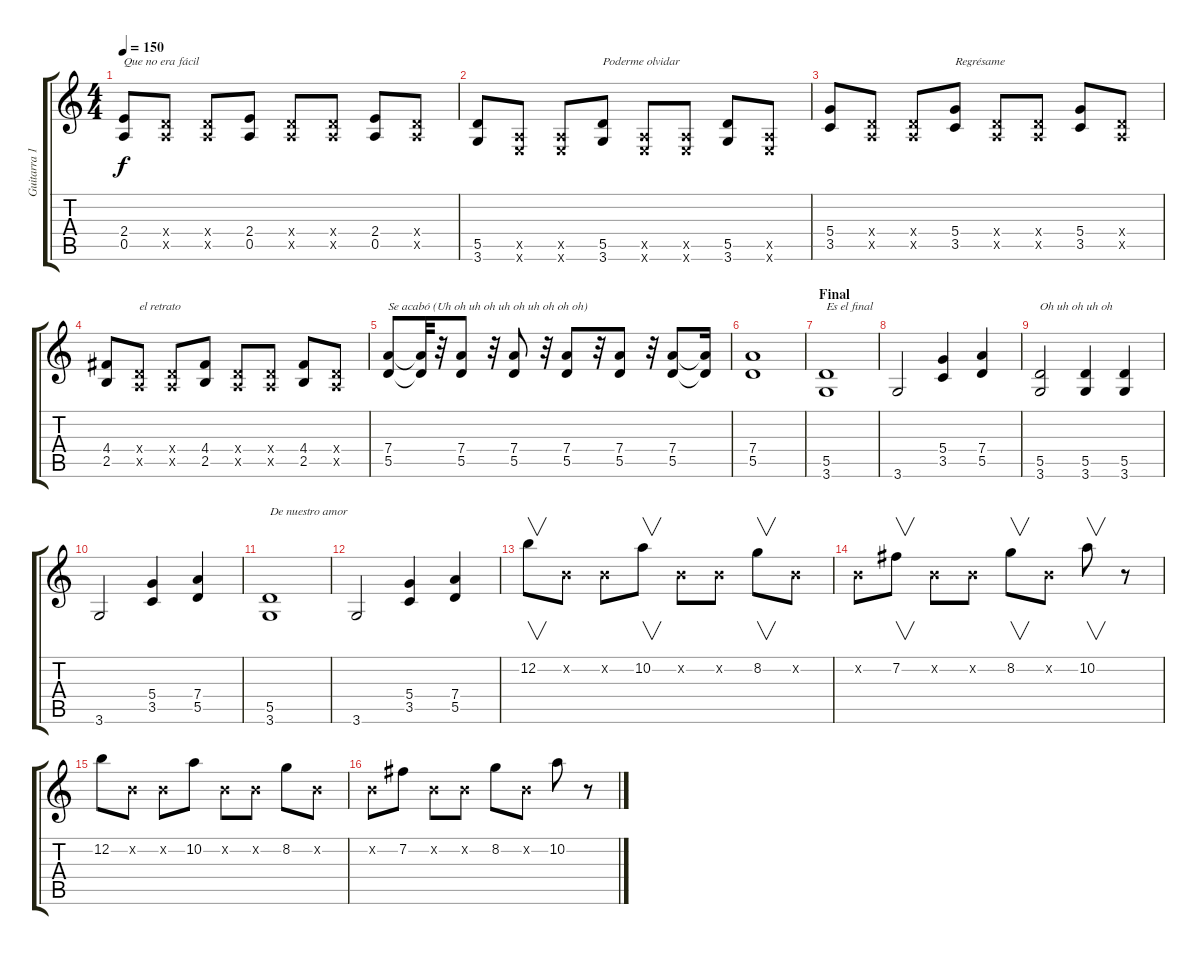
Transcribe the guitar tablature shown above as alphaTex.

\track ("Guitarra 1" "Guitarra 1") {instrument overdrivenguitar}
\staff {score tabs}
\tuning (E4 B3 G3 D3 A2 E2) {hide}
\ts (4 4)
\tempo 150
\clef g2
\ks c
(2.4 0.5).8{txt "Que no era fácil" dy f} (0.4{x} 0.5{x}).8 (0.4{x} 0.5{x}).8 (2.4 0.5).8 (0.4{x} 0.5{x}).8 (0.4{x} 0.5{x}).8 (2.4 0.5).8 (0.4{x} 0.5{x}).8 |
(5.5 3.6).8 (0.5{x} 0.6{x}).8 (0.5{x} 0.6{x}).8 (5.5 3.6).8{txt "Poderme olvidar"} (0.5{x} 0.6{x}).8 (0.5{x} 0.6{x}).8 (5.5 3.6).8 (0.5{x} 0.6{x}).8 |
(5.4 3.5).8 (0.4{x} 0.5{x}).8 (0.4{x} 0.5{x}).8 (5.4 3.5).8{txt "Regrésame "} (0.4{x} 0.5{x}).8 (0.4{x} 0.5{x}).8 (5.4 3.5).8 (0.4{x} 0.5{x}).8 |
(4.4 2.5).8 (0.4{x} 0.5{x}).8{txt "el retrato"} (0.4{x} 0.5{x}).8 (4.4 2.5).8 (0.4{x} 0.5{x}).8 (0.4{x} 0.5{x}).8 (4.4 2.5).8 (0.4{x} 0.5{x}).8 |
(7.4 5.5).8{txt "Se acabó (Uh oh uh oh uh oh uh oh oh oh)"} (7.4{t} 5.5{t}).32 r.32 (7.4 5.5).8 r.32 (7.4 5.5).8 r.32 (7.4 5.5).8 r.32 (7.4 5.5).8 r.32 (7.4 5.5).8 (7.4{t} 5.5{t}).16 |
(7.4 5.5).1 |
\section ("" "Final")
(5.5 3.6).1{txt "Es el final"} |
3.6.2{volume 11 balance 8} (5.4 3.5).4 (7.4 5.5).4 |
(5.5 3.6).2{txt "Oh uh oh uh oh"} (5.5 3.6).4 (5.5 3.6).4 |
3.6.2{volume 11 balance 8} (5.4 3.5).4 (7.4 5.5).4 |
(5.5 3.6).1{txt "De nuestro amor"} |
3.6.2{volume 11 balance 8} (5.4 3.5).4 (7.4 5.5).4 |
12.2.8{v volume 13 balance 0} 0.2{x}.8 0.2{x}.8 10.2.8{v} 0.2{x}.8 0.2{x}.8 8.2.8{v} 0.2{x}.8 |
0.2{x}.8 7.2.8{v} 0.2{x}.8 0.2{x}.8 8.2.8{v} 0.2{x}.8 10.2.8{v} r.8 |
12.2.8 0.2{x}.8 0.2{x}.8 10.2.8 0.2{x}.8 0.2{x}.8 8.2.8 0.2{x}.8 |
0.2{x}.8 7.2.8 0.2{x}.8 0.2{x}.8 8.2.8 0.2{x}.8 10.2.8 r.8
